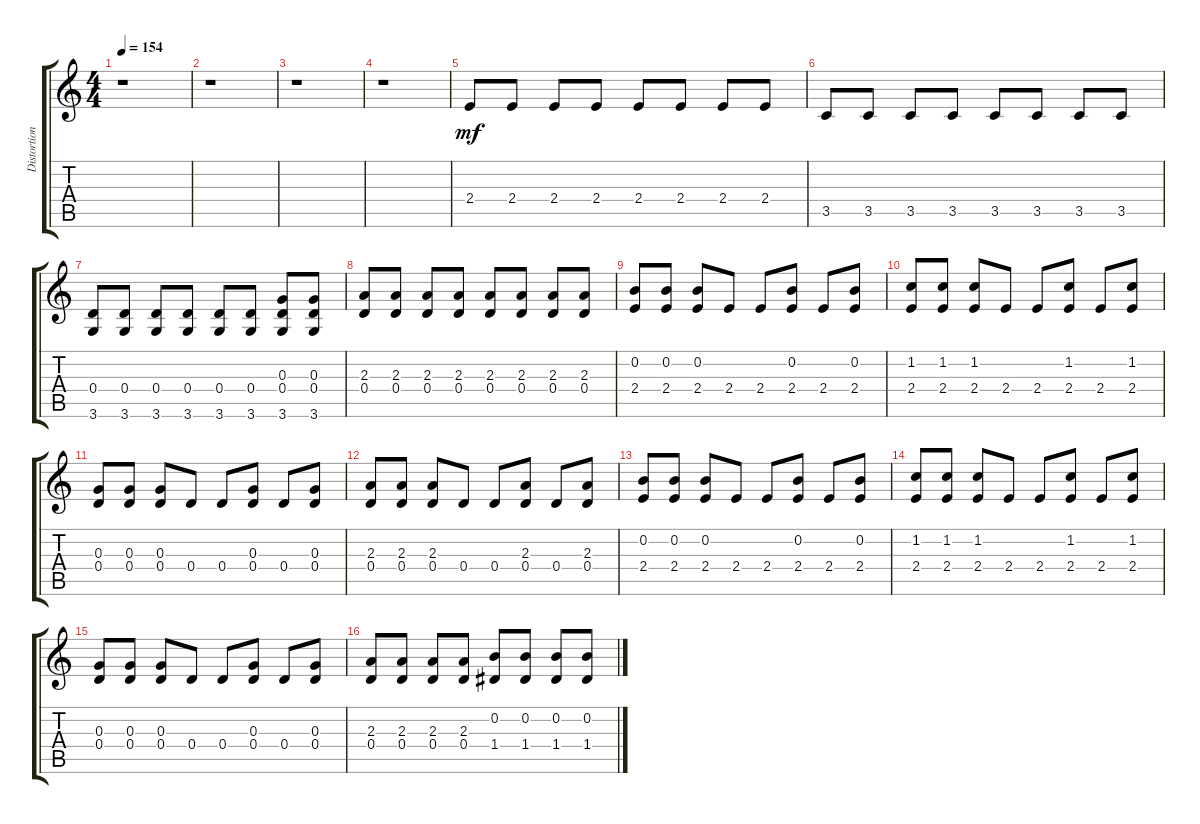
\track ("Distortion Guitar" "Distortion") {instrument distortionguitar}
\staff {score tabs}
\tuning (E4 B3 G3 D3 A2 E2) {hide}
\ts (4 4)
\tempo 154
\clef g2
\ks c
r.1{dy mf} |
r.1 |
r.1 |
r.1 |
2.4.8 2.4.8 2.4.8 2.4.8 2.4.8 2.4.8 2.4.8 2.4.8 |
3.5.8 3.5.8 3.5.8 3.5.8 3.5.8 3.5.8 3.5.8 3.5.8 |
(0.4 3.6).8 (0.4 3.6).8 (0.4 3.6).8 (0.4 3.6).8 (0.4 3.6).8 (0.4 3.6).8 (0.3 0.4 3.6).8 (0.3 0.4 3.6).8 |
(2.3 0.4).8 (2.3 0.4).8 (2.3 0.4).8 (2.3 0.4).8 (2.3 0.4).8 (2.3 0.4).8 (2.3 0.4).8 (2.3 0.4).8 |
(0.2 2.4).8 (0.2 2.4).8 (0.2 2.4).8 2.4.8 2.4.8 (0.2 2.4).8 2.4.8 (0.2 2.4).8 |
(1.2 2.4).8 (1.2 2.4).8 (1.2 2.4).8 2.4.8 2.4.8 (1.2 2.4).8 2.4.8 (1.2 2.4).8 |
(0.3 0.4).8 (0.3 0.4).8 (0.3 0.4).8 0.4.8 0.4.8 (0.3 0.4).8 0.4.8 (0.3 0.4).8 |
(2.3 0.4).8 (2.3 0.4).8 (2.3 0.4).8 0.4.8 0.4.8 (2.3 0.4).8 0.4.8 (2.3 0.4).8 |
(0.2 2.4).8 (0.2 2.4).8 (0.2 2.4).8 2.4.8 2.4.8 (0.2 2.4).8 2.4.8 (0.2 2.4).8 |
(1.2 2.4).8 (1.2 2.4).8 (1.2 2.4).8 2.4.8 2.4.8 (1.2 2.4).8 2.4.8 (1.2 2.4).8 |
(0.3 0.4).8 (0.3 0.4).8 (0.3 0.4).8 0.4.8 0.4.8 (0.3 0.4).8 0.4.8 (0.3 0.4).8 |
(2.3 0.4).8 (2.3 0.4).8 (2.3 0.4).8 (2.3 0.4).8 (0.2 1.4).8 (0.2 1.4).8 (0.2 1.4).8 (0.2 1.4).8
